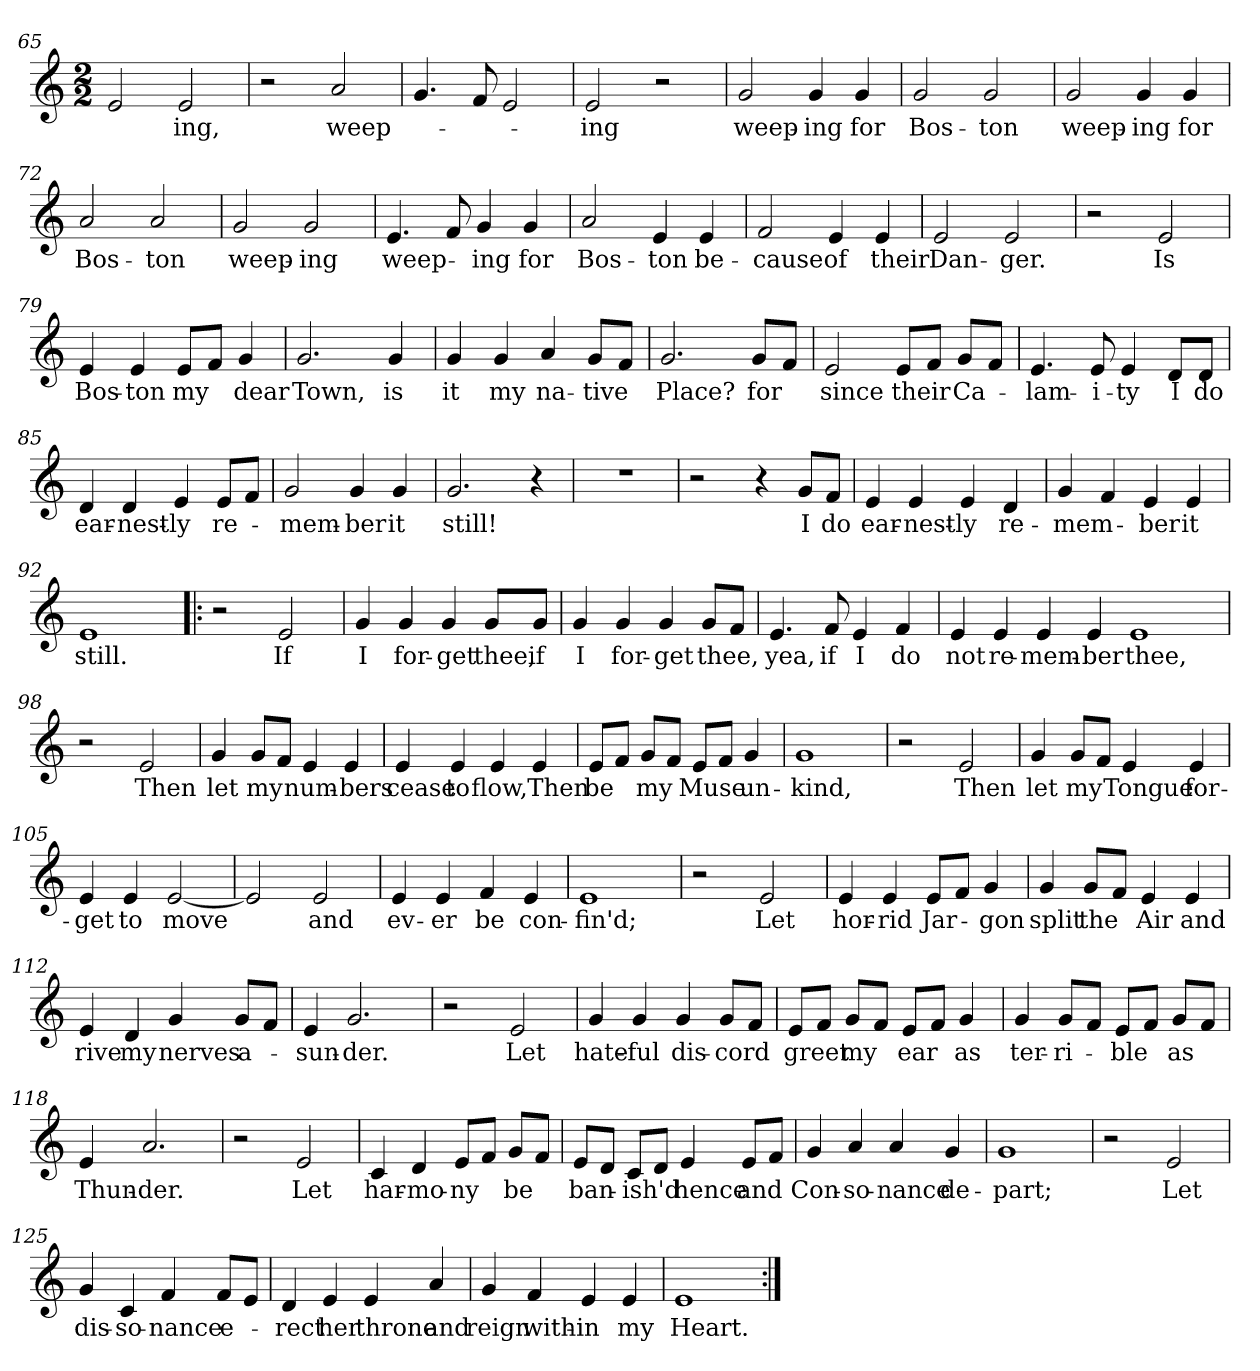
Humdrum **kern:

**kern	**text
*part1	*part1
*staff1	*staff1
*clefG2	*
*k[]	*
*M2/2	*
=65	=65
2e/	.
!	!LO:LY:b
2e/	-ing,
=66	=66
2r	.
!	!LO:LY:b
2a/	weep-
=67	=67
4.g/	.
8f/	.
2e/	.
=68	=68
!	!LO:LY:b
2e/	-ing
2r	.
=69	=69
!	!LO:LY:b
2g/	weep-
!	!LO:LY:b
4g/	-ing
!	!LO:LY:b
4g/	for
=70	=70
!	!LO:LY:b
2g/	Bos-
!	!LO:LY:b
2g/	-ton
=71	=71
!	!LO:LY:b
2g/	weep-
!	!LO:LY:b
4g/	-ing
!	!LO:LY:b
4g/	for
=72	=72
!	!LO:LY:b
2a/	Bos-
!	!LO:LY:b
2a/	-ton
!!LO:LB:g=z
=73	=73
!	!LO:LY:b
2g/	weep-
!	!LO:LY:b
2g/	-ing
=74	=74
!	!LO:LY:b
4.e/	weep-
8f/	.
!	!LO:LY:b
4g/	-ing
!	!LO:LY:b
4g/	for
=75	=75
!	!LO:LY:b
2a/	Bos-
!	!LO:LY:b
4e/	-ton
!	!LO:LY:b
4e/	be-
=76	=76
!	!LO:LY:b
2f/	-cause
!	!LO:LY:b
4e/	of
!	!LO:LY:b
4e/	their
=77	=77
!	!LO:LY:b
2e/	Dan-
!	!LO:LY:b
2e/	-ger.
=78	=78
2r	.
!	!LO:LY:b
2e/	Is
=79	=79
!	!LO:LY:b
4e/	Bos-
!	!LO:LY:b
4e/	-ton
!	!LO:LY:b
8e/L	my
8f/J	.
!	!LO:LY:b
4g/	dear
=80	=80
!	!LO:LY:b
2.g/	Town,
!	!LO:LY:b
4g/	is
!!LO:PB:g=z
=81	=81
!	!LO:LY:b
4g/	it
!	!LO:LY:b
4g/	my
!	!LO:LY:b
4a/	na-
!	!LO:LY:b
8g/L	-tive
8f/J	.
=82	=82
!	!LO:LY:b
2.g/	Place?
!	!LO:LY:b
8g/L	for
8f/J	.
=83	=83
!	!LO:LY:b
2e/	since
!	!LO:LY:b
8e/L	their
8f/J	.
!	!LO:LY:b
8g/L	Ca-
8f/J	.
=84	=84
!	!LO:LY:b
4.e/	-lam-
!	!LO:LY:b
8e/	-i-
!	!LO:LY:b
4e/	-ty
!	!LO:LY:b
8d/L	I
!	!LO:LY:b
8d/J	do
=85	=85
!	!LO:LY:b
4d/	ear-
!	!LO:LY:b
4d/	-nest-
!	!LO:LY:b
4e/	-ly
!	!LO:LY:b
8e/L	re-
8f/J	.
=86	=86
!	!LO:LY:b
2g/	-mem-
!	!LO:LY:b
4g/	-ber
!	!LO:LY:b
4g/	it
=87	=87
!	!LO:LY:b
2.g/	still!
4r	.
!!LO:LB:g=z
=88	=88
1r	.
=89	=89
2r	.
4r	.
!	!LO:LY:b
8g/L	I
!	!LO:LY:b
8f/J	do
=90	=90
!	!LO:LY:b
4e/	ear-
!	!LO:LY:b
4e/	-nest-
!	!LO:LY:b
4e/	-ly
!	!LO:LY:b
4d/	re-
=91	=91
!	!LO:LY:b
4g/	-mem-
4f/	.
!	!LO:LY:b
4e/	-ber
!	!LO:LY:b
4e/	it
=92	=92
!	!LO:LY:b
1e	still.
=93!|:	=93!|:
2r	.
!	!LO:LY:b
2e/	If
=94	=94
!	!LO:LY:b
4g/	I
!	!LO:LY:b
4g/	for-
!	!LO:LY:b
4g/	-get
!	!LO:LY:b
8g/L	thee,
!	!LO:LY:b
8g/J	if
=95	=95
!	!LO:LY:b
4g/	I
!	!LO:LY:b
4g/	for-
!	!LO:LY:b
4g/	-get
!	!LO:LY:b
8g/L	thee,
8f/J	.
!!LO:LB:g=z
=96	=96
!	!LO:LY:b
4.e/	yea,
!	!LO:LY:b
8f/	if
!	!LO:LY:b
4e/	I
!	!LO:LY:b
4f/	do
=97	=97
!	!LO:LY:b
4e/	not
!	!LO:LY:b
4e/	re-
!	!LO:LY:b
4e/	-mem-
!	!LO:LY:b
4e/	-ber
!	!LO:LY:b
1e	thee,
=98	=98
2r	.
!	!LO:LY:b
2e/	Then
=99	=99
!	!LO:LY:b
4g/	let
!	!LO:LY:b
8g/L	my
8f/J	.
!	!LO:LY:b
4e/	num-
!	!LO:LY:b
4e/	-bers
=100	=100
!	!LO:LY:b
4e/	cease
!	!LO:LY:b
4e/	to
!	!LO:LY:b
4e/	flow,
!	!LO:LY:b
4e/	Then
!!LO:LB:g=z
=101	=101
!	!LO:LY:b
8e/L	be
8f/J	.
!	!LO:LY:b
8g/L	my
8f/J	.
!	!LO:LY:b
8e/L	Muse
8f/J	.
!	!LO:LY:b
4g/	un-
=102	=102
!	!LO:LY:b
1g	-kind,
=103	=103
2r	.
!	!LO:LY:b
2e/	Then
=104	=104
!	!LO:LY:b
4g/	let
!	!LO:LY:b
8g/L	my
8f/J	.
!	!LO:LY:b
4e/	Tongue
!	!LO:LY:b
4e/	for-
=105	=105
!	!LO:LY:b
4e/	-get
!	!LO:LY:b
4e/	to
!	!LO:LY:b
[2e/	move
=106	=106
2e/]	.
!	!LO:LY:b
2e/	and
=107	=107
!	!LO:LY:b
4e/	ev-
!	!LO:LY:b
4e/	-er
!	!LO:LY:b
4f/	be
!	!LO:LY:b
4e/	con-
=108	=108
!	!LO:LY:b
1e	-fin'd;
=109	=109
2r	.
!	!LO:LY:b
2e/	Let
!!LO:LB:g=z
=110	=110
!	!LO:LY:b
4e/	hor-
!	!LO:LY:b
4e/	-rid
!	!LO:LY:b
8e/L	Jar-
8f/J	.
!	!LO:LY:b
4g/	-gon
=111	=111
!	!LO:LY:b
4g/	split
!	!LO:LY:b
8g/L	the
8f/J	.
!	!LO:LY:b
4e/	Air
!	!LO:LY:b
4e/	and
=112	=112
!	!LO:LY:b
4e/	rive
!	!LO:LY:b
4d/	my
!	!LO:LY:b
4g/	nerves
!	!LO:LY:b
8g/L	a-
8f/J	.
=113	=113
!	!LO:LY:b
4e/	-sun-
!	!LO:LY:b
2.g/	-der.
=114	=114
2r	.
!	!LO:LY:b
2e/	Let
=115	=115
!	!LO:LY:b
4g/	hate-
!	!LO:LY:b
4g/	-ful
!	!LO:LY:b
4g/	dis-
!	!LO:LY:b
8g/L	-cord
8f/J	.
!!LO:LB:g=z
=116	=116
!	!LO:LY:b
8e/L	greet
8f/J	.
!	!LO:LY:b
8g/L	my
8f/J	.
!	!LO:LY:b
8e/L	ear
8f/J	.
!	!LO:LY:b
4g/	as
=117	=117
!	!LO:LY:b
4g/	ter-
!	!LO:LY:b
8g/L	-ri-
8f/J	.
!	!LO:LY:b
8e/L	-ble
8f/J	.
!	!LO:LY:b
8g/L	as
8f/J	.
=118	=118
!	!LO:LY:b
4e/	Thun-
!	!LO:LY:b
2.a/	-der.
=119	=119
2r	.
!	!LO:LY:b
2e/	Let
=120	=120
!	!LO:LY:b
4c/	har-
!	!LO:LY:b
4d/	-mo-
!	!LO:LY:b
8e/L	-ny
8f/J	.
!	!LO:LY:b
8g/L	be
8f/J	.
=121	=121
!	!LO:LY:b
8e/L	ban-
8d/J	.
!	!LO:LY:b
8c/L	-ish'd
8d/J	.
!	!LO:LY:b
4e/	hence
!	!LO:LY:b
8e/L	and
8f/J	.
!!LO:LB:g=z
=122	=122
!	!LO:LY:b
4g/	Con-
!	!LO:LY:b
4a/	-so-
!	!LO:LY:b
4a/	-nance
!	!LO:LY:b
4g/	de-
=123	=123
!	!LO:LY:b
1g	-part;
=124	=124
2r	.
!	!LO:LY:b
2e/	Let
=125	=125
!	!LO:LY:b
4g/	dis-
!	!LO:LY:b
4c/	-so-
!	!LO:LY:b
4f/	-nance
!	!LO:LY:b
8f/L	e-
8e/J	.
=126	=126
!	!LO:LY:b
4d/	-rect
!	!LO:LY:b
4e/	her
!	!LO:LY:b
4e/	throne
!	!LO:LY:b
4a/	and
=127	=127
!	!LO:LY:b
4g/	reign
!	!LO:LY:b
4f/	with-
!	!LO:LY:b
4e/	-in
!	!LO:LY:b
4e/	my
=128	=128
!	!LO:LY:b
1e	Heart.
=:|!	=:|!
*-	*-
